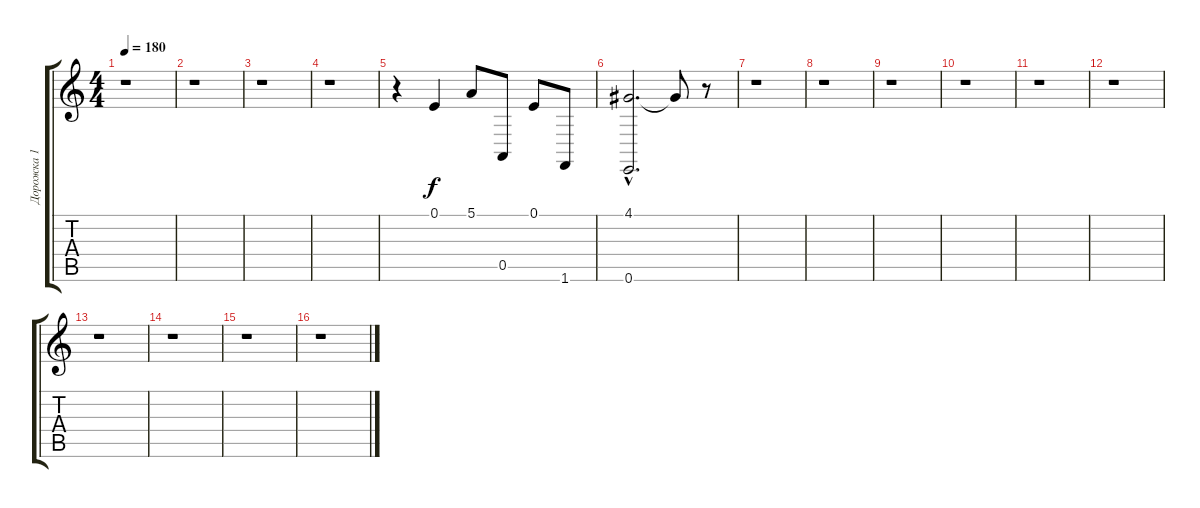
\track ("Дорожка 1" "Дорожка 1") {instrument acousticgrandpiano}
\staff {score tabs}
\tuning (E4 B3 G3 D3 A2 E2) {hide}
\ts (4 4)
\tempo 180
\clef g2
\ks c
r.1{dy f} |
r.1 |
r.1 |
r.1 |
r.4 0.1.4 5.1.8 0.5.8 0.1.8 1.6.8 |
(4.1{hac} 0.6).2{d} 4.1{t}.8 r.8 |
r.1 |
r.1 |
r.1 |
r.1 |
r.1 |
r.1 |
r.1 |
r.1 |
r.1 |
r.1
